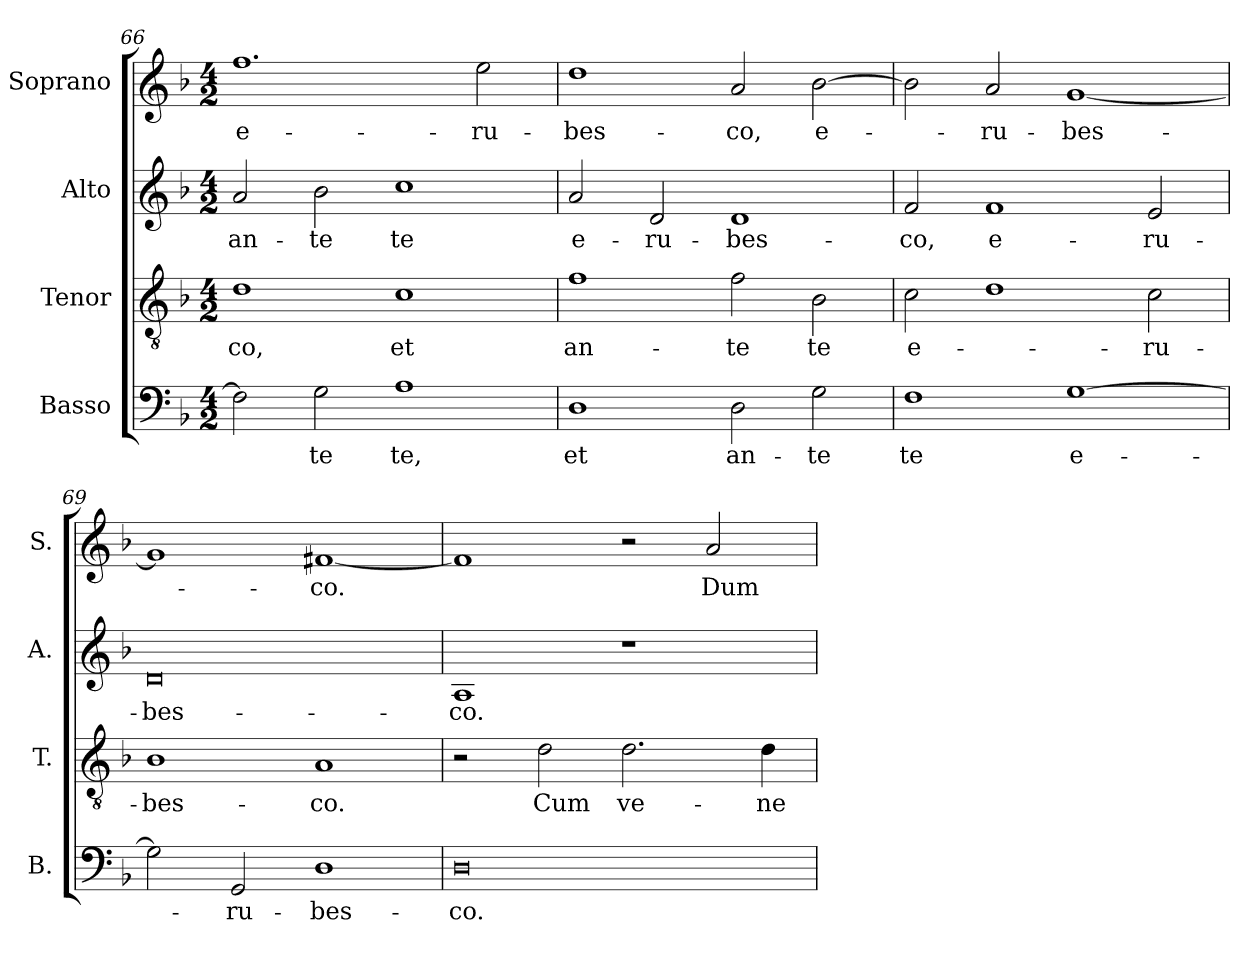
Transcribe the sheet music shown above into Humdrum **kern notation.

**kern	**text	**kern	**text	**kern	**text	**kern	**text
*part4	*part4	*part3	*part3	*part2	*part2	*part1	*part1
*staff4	*staff4	*staff3	*staff3	*staff2	*staff2	*staff1	*staff1
*I"Basso	*	*I"Tenor	*	*I"Alto	*	*I"Soprano	*
*I'B.	*	*I'T.	*	*I'A.	*	*I'S.	*
!!LO:PB:g=z
*clefF4	*	*clefGv2	*	*clefG2	*	*clefG2	*
*	*	*ITrd7c12	*	*	*	*	*
*k[b-]	*	*k[b-]	*	*k[b-]	*	*k[b-]	*
*F:	*	*F:	*	*F:	*	*F:	*
*M4/2	*	*M4/2	*	*M4/2	*	*M4/2	*
=66	=66	=66	=66	=66	=66	=66	=66
!	!	!	!LO:LY:b:color=#000000	!	!	!	!
!	!	!	!	!	!LO:LY:b:color=#000000	!	!
!	!	!	!	!	!	!	!LO:LY:b:color=#000000
2Fi\]	.	1Di	-co,	2ai/	an-	1.ffi	e-
!	!LO:LY:b:color=#000000	!	!	!	!	!	!
!	!	!	!	!	!LO:LY:b:color=#000000	!	!
2Gi\	-te	.	.	2b-i\	-te	.	.
!	!LO:LY:b:color=#000000	!	!	!	!	!	!
!	!	!	!LO:LY:b:color=#000000	!	!	!	!
!	!	!	!	!	!LO:LY:b:color=#000000	!	!
1Ai	te,	1Ci	et	1cci	te	.	.
!	!	!	!	!	!	!	!LO:LY:b:color=#000000
.	.	.	.	.	.	2eei\	-ru-
=67	=67	=67	=67	=67	=67	=67	=67
!	!LO:LY:b:color=#000000	!	!	!	!	!	!
!	!	!	!LO:LY:b:color=#000000	!	!	!	!
!	!	!	!	!	!LO:LY:b:color=#000000	!	!
!	!	!	!	!	!	!	!LO:LY:b:color=#000000
1Di	et	1Fi	an-	2ai/	e-	1ddi	-bes-
!	!	!	!	!	!LO:LY:b:color=#000000	!	!
.	.	.	.	2di/	-ru-	.	.
!	!LO:LY:b:color=#000000	!	!	!	!	!	!
!	!	!	!LO:LY:b:color=#000000	!	!	!	!
!	!	!	!	!	!LO:LY:b:color=#000000	!	!
!	!	!	!	!	!	!	!LO:LY:b:color=#000000
2Di\	an-	2Fi\	-te	1di	-bes-	2ai/	-co,
!	!LO:LY:b:color=#000000	!	!	!	!	!	!
!	!	!	!LO:LY:b:color=#000000	!	!	!	!
!	!	!	!	!	!	!	!LO:LY:b:color=#000000
2Gi\	-te	2BB-i\	te	.	.	[2b-i\	e-
=68	=68	=68	=68	=68	=68	=68	=68
!	!LO:LY:b:color=#000000	!	!	!	!	!	!
!	!	!	!LO:LY:b:color=#000000	!	!	!	!
!	!	!	!	!	!LO:LY:b:color=#000000	!	!
1Fi	te	2Ci\	e-	2fi/	-co,	2b-i\]	.
!	!	!	!	!	!LO:LY:b:color=#000000	!	!
!	!	!	!	!	!	!	!LO:LY:b:color=#000000
.	.	1Di	.	1fi	e-	2ai/	-ru-
!	!LO:LY:b:color=#000000	!	!	!	!	!	!
!	!	!	!	!	!	!	!LO:LY:b:color=#000000
[1Gi	e-	.	.	.	.	[1gi	-bes-
!	!	!	!LO:LY:b:color=#000000	!	!	!	!
!	!	!	!	!	!LO:LY:b:color=#000000	!	!
.	.	2Ci\	-ru-	2ei/	-ru-	.	.
=69	=69	=69	=69	=69	=69	=69	=69
!	!	!	!LO:LY:b:color=#000000	!	!	!	!
!	!	!	!	!	!LO:LY:b:color=#000000	!	!
2Gi\]	.	1BB-i	-bes-	0di	-bes-	1gi]	.
!	!LO:LY:b:color=#000000	!	!	!	!	!	!
2GGi/	-ru-	.	.	.	.	.	.
!	!LO:LY:b:color=#000000	!	!	!	!	!	!
!	!	!	!LO:LY:b:color=#000000	!	!	!	!
!	!	!	!	!	!	!	!LO:LY:b:color=#000000
1Di	-bes-	1AAi	-co.	.	.	[1f#Xi	-co.
=70	=70	=70	=70	=70	=70	=70	=70
!	!LO:LY:b:color=#000000	!	!	!	!	!	!
!	!	!	!	!	!LO:LY:b:color=#000000	!	!
0Di	-co.	2r	.	1Ai	-co.	1f#i]	.
!	!	!	!LO:LY:b:color=#000000	!	!	!	!
.	.	2Di\	Cum	.	.	.	.
!	!	!	!LO:LY:b:color=#000000	!	!	!	!
.	.	2.Di\	ve-	1r	.	2r	.
!	!	!	!	!	!	!	!LO:LY:b:color=#000000
.	.	.	.	.	.	2ai/	Dum
!	!	!	!LO:LY:b:color=#000000	!	!	!	!
.	.	4Di\	-ne-	.	.	.	.
=	=	=	=	=	=	=	=
*-	*-	*-	*-	*-	*-	*-	*-
